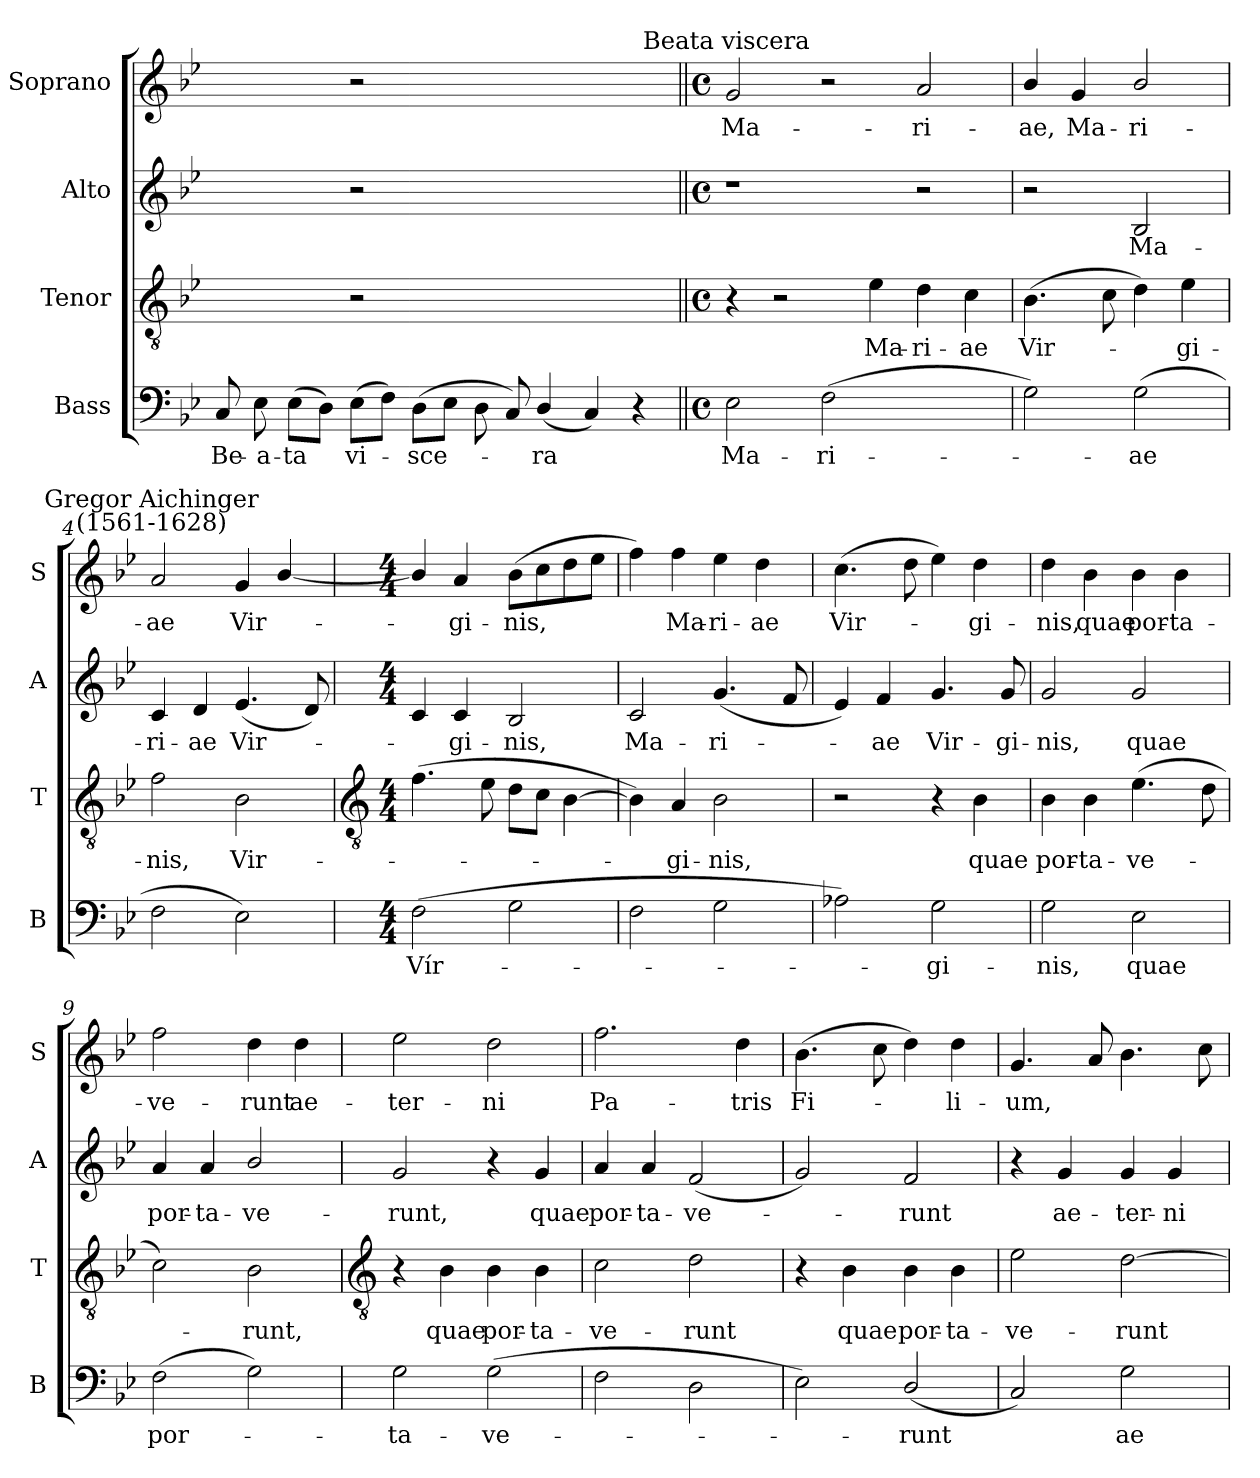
**kern	**text	**kern	**text	**kern	**text	**kern	**text
*part4	*part4	*part3	*part3	*part2	*part2	*part1	*part1
*staff4	*staff4	*staff3	*staff3	*staff2	*staff2	*staff1	*staff1
*I"Bass	*	*I"Tenor	*	*I"Alto	*	*I"Soprano	*
*I'B	*	*I'T	*	*I'A	*	*I'S	*
*clefF4	*	*clefGv2	*	*clefG2	*	*clefG2	*
*k[b-e-]	*	*k[b-e-]	*	*k[b-e-]	*	*k[b-e-]	*
*B-:	*	*B-:	*	*B-:	*	*B-:	*
=1	=1	=1	=1	=1	=1	=1	=1
!	!LO:LY:b	!	!	!	!	!	!
8C	Be-	2ryy	.	2ryy	.	2ryy	.
!	!LO:LY:b	!	!	!	!	!	!
8E-	-a-	.	.	.	.	.	.
!	!LO:LY:b	!	!	!	!	!	!
(>8E-L	-ta	.	.	.	.	.	.
8DJ)	.	.	.	.	.	.	.
!	!LO:LY:b	!	!	!	!	!	!
(>8E-L	vi-	2r	.	2r	.	2r	.
8FJ)	.	.	.	.	.	.	.
!	!LO:LY:b	!	!	!	!	!	!
(>8DL	sce-	.	.	.	.	.	.
8E-J	.	.	.	.	.	.	.
8D	.	2ryy	.	2ryy	.	2ryy	.
8C)	.	.	.	.	.	.	.
!	!LO:LY:b	!	!	!	!	!	!
(<4D/	ra	.	.	.	.	.	.
4C)	.	2ryy	.	2ryy	.	2ryy	.
4r	.	.	.	.	.	.	.
=2||	=2||	=2||	=2||	=2||	=2||	=2||	=2||
*M4/4	*	*M4/4	*	*M4/4	*	*M4/4	*
*met(c)	*	*met(c)	*	*met(c)	*	*met(c)	*
!	!	!	!	!	!	!LO:TX:a:cj:t=Beata viscera	!
!	!LO:LY:b	!	!	!	!	!	!LO:LY:b
2E-	Ma-	4r	.	1r	.	2g	Ma-
.	.	2r	.	.	.	.	.
!	!LO:LY:b	!	!	!	!	!	!
(>2F	-ri-	.	.	.	.	2r	.
!	!	!	!LO:LY:b	!	!	!	!
.	.	4e-	Ma-	.	.	.	.
!	!	!	!LO:LY:b	!	!	!	!LO:LY:b
2ryy	.	4d	-ri-	2r	.	2a	-ri-
!	!	!	!LO:LY:b	!	!	!	!
.	.	4c	-ae	.	.	.	.
=3	=3	=3	=3	=3	=3	=3	=3
!	!	!	!LO:LY:b	!	!	!	!LO:LY:b
2G)	.	(>4.B-	Vir-	2r	.	4b-/	-ae,
!	!	!	!	!	!	!	!LO:LY:b
.	.	.	.	.	.	4g	Ma-
.	.	8c	.	.	.	.	.
!	!LO:LY:b	!	!	!	!LO:LY:b	!	!LO:LY:b
(>2G	ae	4d)	.	2B-	Ma-	2b-/	-ri-
!	!	!	!LO:LY:b	!	!	!	!
.	.	4e-	gi-	.	.	.	.
=4	=4	=4	=4	=4	=4	=4	=4
!	!	!	!	!	!	!LO:TX:a:cj:t=Gregor Aichinger\n(1561-1628)	!
!	!	!	!LO:LY:b	!	!LO:LY:b	!	!LO:LY:b
2F	.	2f	-nis,	4c	-ri-	2a	-ae
!	!	!	!	!	!LO:LY:b	!	!
.	.	.	.	4d	-ae	.	.
!	!	!	!LO:LY:b	!	!LO:LY:b	!	!LO:LY:b
2E-)	.	2B-	Vir-	(<4.e-	Vir-	4g	Vir-
.	.	.	.	.	.	[4b-/	.
.	.	.	.	8d)	.	.	.
!!LO:LB:g=z
=5	=5	=5	=5	=5	=5	=5	=5
*	*	*clefGv2	*	*	*	*	*
*M4/4	*	*M4/4	*	*M4/4	*	*M4/4	*
!	!LO:LY:b	!	!	!	!	!	!
(>2F	Vír-	(>4.f	.	4c	.	4b-/]	.
!	!	!	!	!	!LO:LY:b	!	!LO:LY:b
.	.	.	.	4c	gi-	4a	-gi-
.	.	8e-	.	.	.	.	.
!	!	!	!	!	!LO:LY:b	!	!LO:LY:b
2G	.	8dL	.	2B-	-nis,	(>8b-L	-nis,
.	.	8cJ	.	.	.	8cc	.
.	.	[4B-	.	.	.	8dd	.
.	.	.	.	.	.	8ee-J	.
=6	=6	=6	=6	=6	=6	=6	=6
!	!	!	!	!	!LO:LY:b	!	!
2F	.	4B-])	.	2c	Ma-	4ff)	.
!	!	!	!LO:LY:b	!	!	!	!LO:LY:b
.	.	4A	gi-	.	.	4ff	Ma-
!	!	!	!LO:LY:b	!	!LO:LY:b	!	!LO:LY:b
2G	.	2B-	-nis,	(<4.g	-ri-	4ee-	-ri-
!	!	!	!	!	!	!	!LO:LY:b
.	.	.	.	.	.	4dd	-ae
.	.	.	.	8f	.	.	.
=7	=7	=7	=7	=7	=7	=7	=7
!	!	!	!	!	!	!	!LO:LY:b
2A-X)	.	2r	.	4e-)	.	(>4.cc	Vir-
!	!	!	!	!	!LO:LY:b	!	!
.	.	.	.	4f	ae	.	.
.	.	.	.	.	.	8dd	.
!	!LO:LY:b	!	!	!	!LO:LY:b	!	!
2G	gi-	4r	.	4.g	Vir-	4ee-)	.
!	!	!	!LO:LY:b	!	!	!	!LO:LY:b
.	.	4B-	quae	.	.	4dd	gi-
!	!	!	!	!	!LO:LY:b	!	!
.	.	.	.	8g	-gi-	.	.
=8	=8	=8	=8	=8	=8	=8	=8
!	!LO:LY:b	!	!LO:LY:b	!	!LO:LY:b	!	!LO:LY:b
2G	-nis,	4B-	por-	2g	-nis,	4dd	-nis,
!	!	!	!LO:LY:b	!	!	!	!LO:LY:b
.	.	4B-	-ta-	.	.	4b-	quae
!	!LO:LY:b	!	!LO:LY:b	!	!LO:LY:b	!	!LO:LY:b
2E-	quae	(>4.e-	-ve-	2g	quae	4b-	por-
!	!	!	!	!	!	!	!LO:LY:b
.	.	.	.	.	.	4b-	-ta-
.	.	8d	.	.	.	.	.
=9	=9	=9	=9	=9	=9	=9	=9
!	!LO:LY:b	!	!	!	!LO:LY:b	!	!LO:LY:b
(>2F	por-	2c)	.	4a	por-	2ff	-ve-
!	!	!	!	!	!LO:LY:b	!	!
.	.	.	.	4a	-ta-	.	.
!	!	!	!LO:LY:b	!	!LO:LY:b	!	!LO:LY:b
2G)	.	2B-	runt,	2b-/	-ve-	4dd	-runt
!	!	!	!	!	!	!	!LO:LY:b
.	.	.	.	.	.	4dd	ae-
!!LO:LB:g=z
=10	=10	=10	=10	=10	=10	=10	=10
*	*	*clefGv2	*	*	*	*	*
!	!LO:LY:b	!	!	!	!LO:LY:b	!	!LO:LY:b
2G	ta-	4r	.	2g	-runt,	2ee-	-ter-
!	!	!	!LO:LY:b	!	!	!	!
.	.	4B-	quae	.	.	.	.
!	!LO:LY:b	!	!LO:LY:b	!	!	!	!LO:LY:b
(>2G	-ve-	4B-	por-	4r	.	2dd	-ni
!	!	!	!LO:LY:b	!	!LO:LY:b	!	!
.	.	4B-	-ta-	4g	quae	.	.
=11	=11	=11	=11	=11	=11	=11	=11
!	!	!	!LO:LY:b	!	!LO:LY:b	!	!LO:LY:b
2F	.	2c	-ve-	4a	por-	2.ff	Pa-
!	!	!	!	!	!LO:LY:b	!	!
.	.	.	.	4a	-ta-	.	.
!	!	!	!LO:LY:b	!	!LO:LY:b	!	!
2D	.	2d	-runt	(<2f	-ve-	.	.
!	!	!	!	!	!	!	!LO:LY:b
.	.	.	.	.	.	4dd	-tris
=12	=12	=12	=12	=12	=12	=12	=12
!	!	!	!	!	!	!	!LO:LY:b
2E-)	.	4r	.	2g)	.	(>4.b-	Fi-
!	!	!	!LO:LY:b	!	!	!	!
.	.	4B-	quae	.	.	.	.
.	.	.	.	.	.	8cc	.
!	!LO:LY:b	!	!LO:LY:b	!	!LO:LY:b	!	!
(<2D/	runt	4B-	por-	2f	runt	4dd)	.
!	!	!	!LO:LY:b	!	!	!	!LO:LY:b
.	.	4B-	-ta-	.	.	4dd	li-
=13	=13	=13	=13	=13	=13	=13	=13
!	!	!	!LO:LY:b	!	!	!	!LO:LY:b
2C)	.	2e-	-ve-	4r	.	4.g	-um,
!	!	!	!	!	!LO:LY:b	!	!
.	.	.	.	4g	ae-	.	.
.	.	.	.	.	.	8a	.
!	!LO:LY:b	!	!LO:LY:b	!	!LO:LY:b	!	!
2G	ae-	[2d	-runt	4g	-ter-	4.b-	.
!	!	!	!	!	!LO:LY:b	!	!
.	.	.	.	4g	-ni	.	.
.	.	.	.	.	.	8cc	.
=	=	=	=	=	=	=	=
*-	*-	*-	*-	*-	*-	*-	*-
